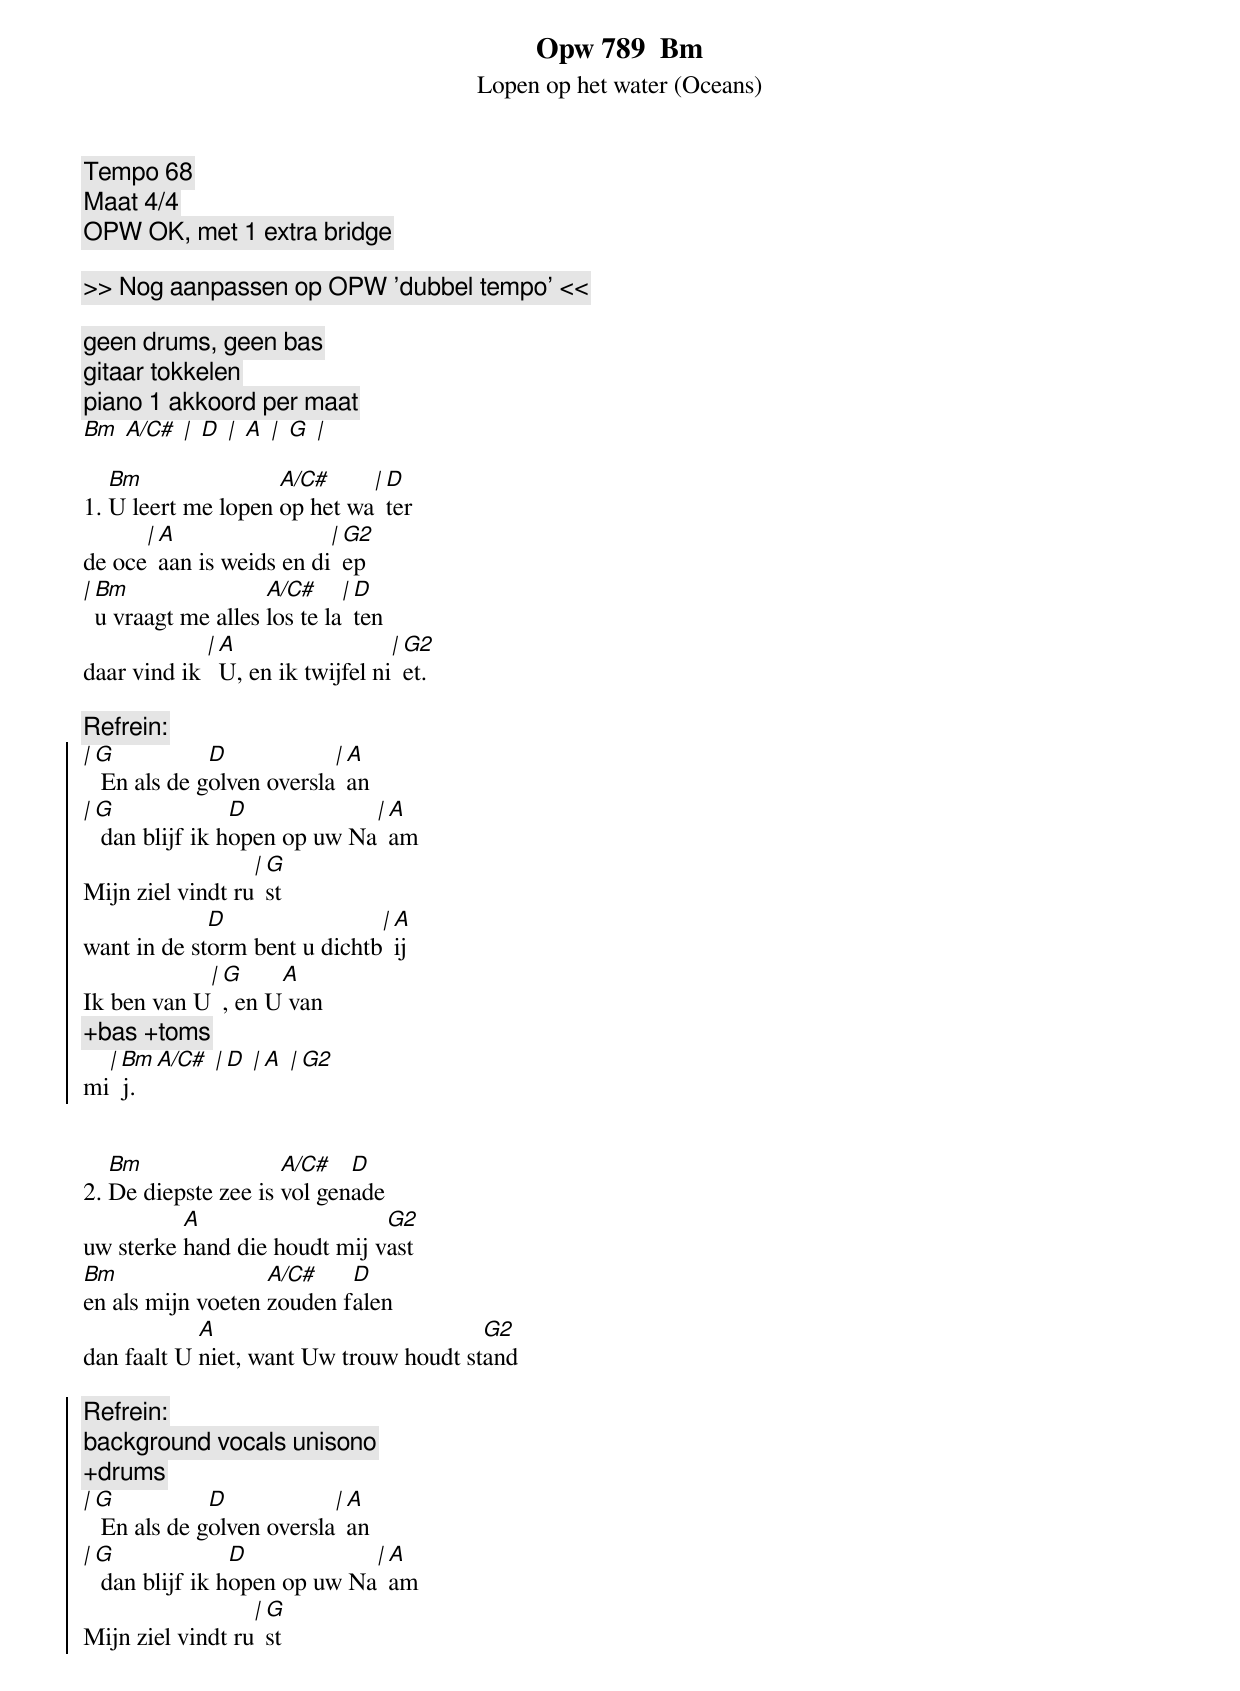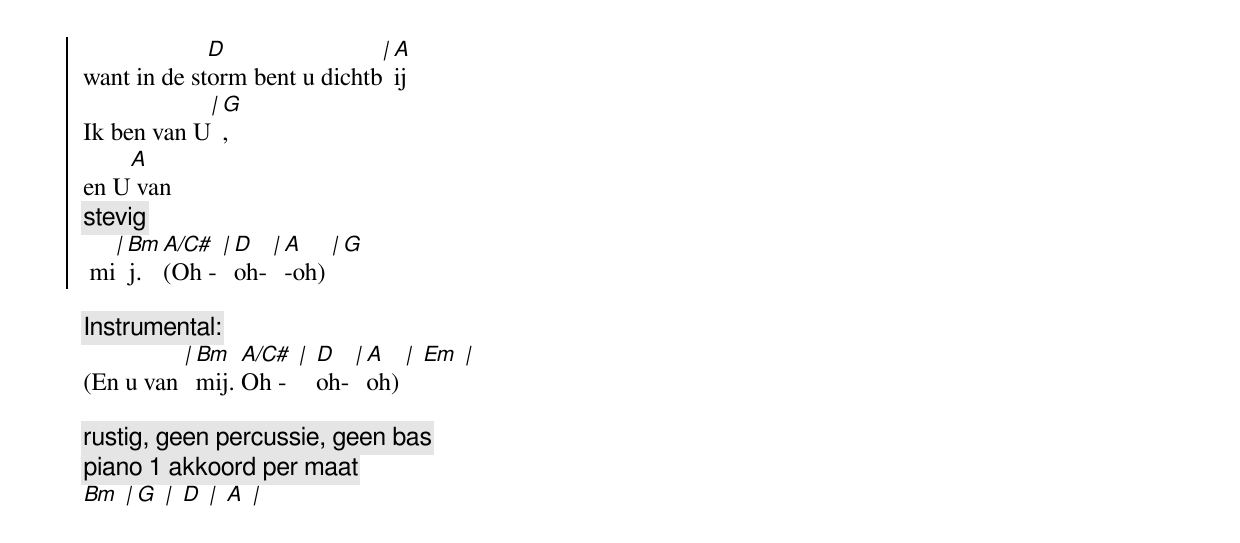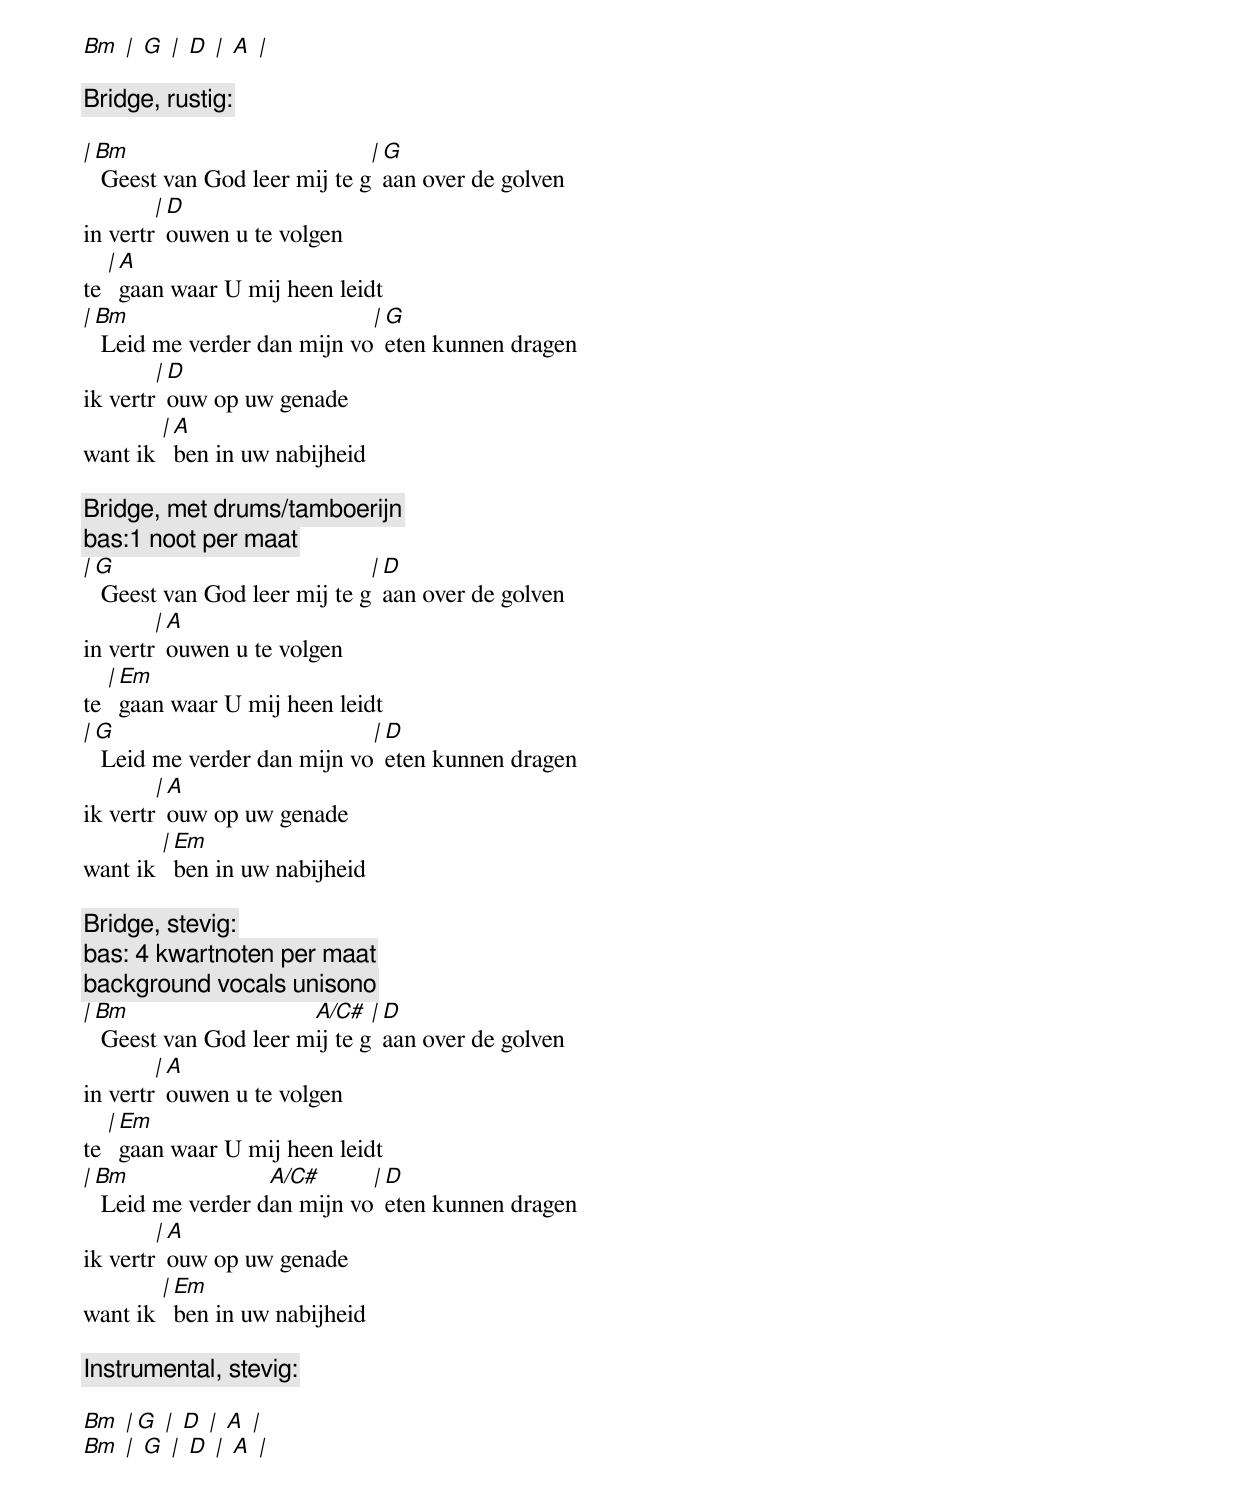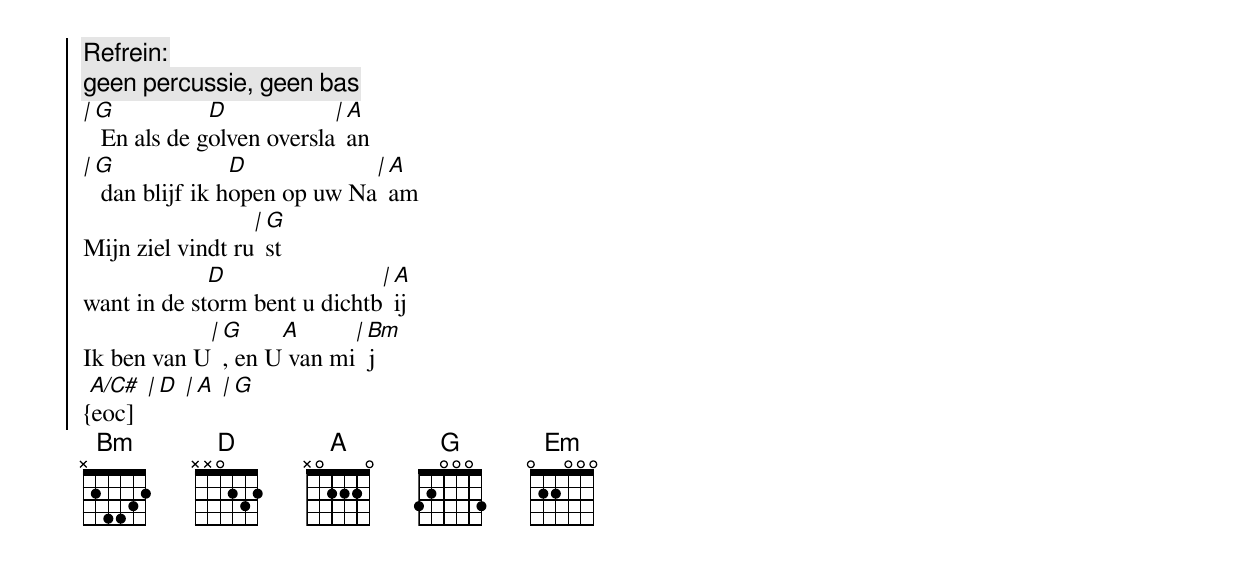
{title:Opw 789  Bm}
{subtitle:Lopen op het water (Oceans)}
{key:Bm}
{c:Tempo 68}
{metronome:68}
{c:Maat 4/4}
{c:OPW OK, met 1 extra bridge}
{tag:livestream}

{c:>> Nog aanpassen op OPW 'dubbel tempo' <<}

{c:geen drums, geen bas}
{c:gitaar tokkelen}
{c:piano 1 akkoord per maat}
[Bm] [A/C#] [|] [D] [|] [A] [|] [G] [|]

1. [Bm]U leert me lopen [A/C#]op het wa[|][D]ter
de oce[|][A]aan is weids en di[|][G2]ep
[|][Bm]u vraagt me alles [A/C#]los te la[|][D]ten
daar vind ik [|][A]U, en ik twijfel ni[|][G2]et.

{c:Refrein:}
{soc}
[|][G] En als de g[D]olven oversla[|][A]an
[|][G] dan blijf ik h[D]open op uw Na[|][A]am
Mijn ziel vindt ru[|][G]st
want in de st[D]orm bent u dichtb[|][A]ij
Ik ben van U[|][G], en U[A] van
{c:+bas +toms}
mi[|][Bm]j. [A/C#] [|][D] [|][A] [|][G2]
{eoc}


2. [Bm]De diepste zee is [A/C#]vol gen[D]ade
uw sterke [A]hand die houdt mij v[G2]ast
[Bm]en als mijn voeten [A/C#]zouden f[D]alen
dan faalt U [A]niet, want Uw trouw houdt st[G2]and

{soc}
{c:Refrein:}
{c:background vocals unisono}
{c: +drums}
[|][G] En als de g[D]olven oversla[|][A]an
[|][G] dan blijf ik h[D]open op uw Na[|][A]am
Mijn ziel vindt ru[|][G]st
want in de st[D]orm bent u dichtb[|][A]ij
Ik ben van U[|][G],
en U[A] van
{c:stevig}
 mi[|][Bm]j.  [A/C#](Oh - [|][D]oh- [|][A]-oh) [|][G]
{eoc}

{c:Instrumental:}
(En u van [|][Bm]mij. [A/C#]Oh -  [|] [D]oh- [|][A]oh) [|] [Em] [|]

{c:rustig, geen percussie, geen bas}
{c:piano 1 akkoord per maat}
[Bm] [|][G] [|] [D] [|] [A] [|]
{new_page}

[Bm] [|] [G] [|] [D] [|] [A] [|]

{c:Bridge, rustig:}

[|][Bm] Geest van God leer mij te g[|][G]aan over de golven
in vertr[|][D]ouwen u te volgen
te [|][A]gaan waar U mij heen leidt
[|][Bm] Leid me verder dan mijn vo[|][G]eten kunnen dragen
ik vertr[|][D]ouw op uw genade
want ik [|][A]ben in uw nabijheid

{c:Bridge, met drums/tamboerijn}
{c:bas:1 noot per maat}
[|][G] Geest van God leer mij te g[|][D]aan over de golven
in vertr[|][A]ouwen u te volgen
te [|][Em]gaan waar U mij heen leidt
[|][G] Leid me verder dan mijn vo[|][D]eten kunnen dragen
ik vertr[|][A]ouw op uw genade
want ik [|][Em]ben in uw nabijheid

{c:Bridge, stevig:}
{c:bas: 4 kwartnoten per maat}
{c:background vocals unisono}
[|][Bm] Geest van God leer m[A/C#]ij te g[|][D]aan over de golven
in vertr[|][A]ouwen u te volgen
te [|][Em]gaan waar U mij heen leidt
[|][Bm] Leid me verder d[A/C#]an mijn vo[|][D]eten kunnen dragen
ik vertr[|][A]ouw op uw genade
want ik [|][Em]ben in uw nabijheid

{c:Instrumental, stevig:}

[Bm] [|][G] [|] [D] [|] [A] [|]
[Bm] [|] [G] [|] [D] [|] [A] [|]


{soc}
{c:Refrein:}
{c:geen percussie, geen bas}
[|][G] En als de g[D]olven oversla[|][A]an
[|][G] dan blijf ik h[D]open op uw Na[|][A]am
Mijn ziel vindt ru[|][G]st
want in de st[D]orm bent u dichtb[|][A]ij
Ik ben van U[|][G], en U[A] van mi[|][Bm]j
 [A/C#] [|][D] [|][A] [|][G]
{eoc]
